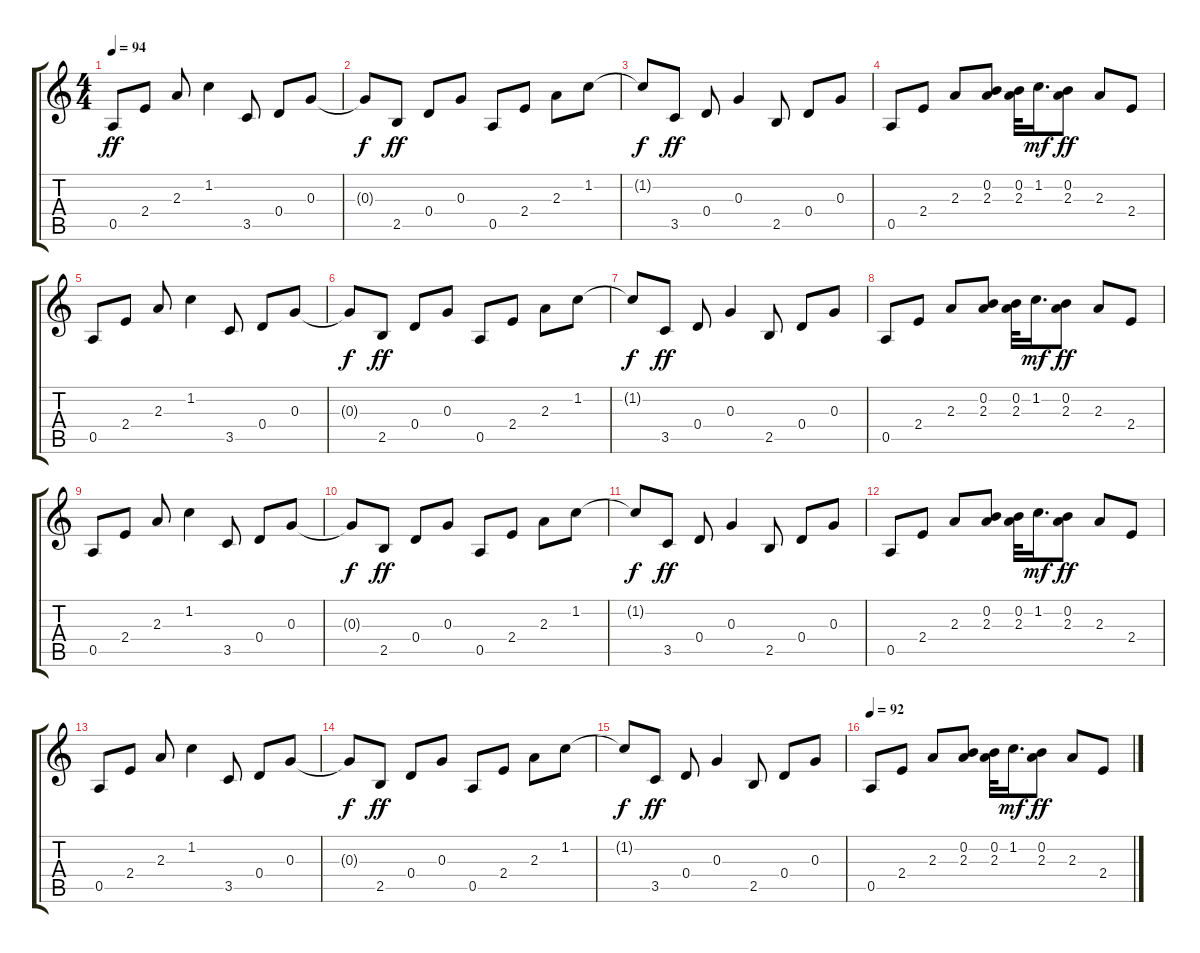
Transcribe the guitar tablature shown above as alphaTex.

\track "" {instrument electricguitarclean}
\staff {score tabs}
\tuning (E4 B3 G3 D3 A2 E2) {hide}
\ts (4 4)
\tempo 94
\clef g2
\ks c
0.5.8{dy ff} 2.4.8 2.3.8 1.2.4 3.5.8 0.4.8 0.3.8 |
0.3{t}.8{dy f} 2.5.8{dy ff} 0.4.8 0.3.8 0.5.8 2.4.8 2.3.8 1.2.8 |
1.2{t}.8{dy f} 3.5.8{dy ff} 0.4.8 0.3.4 2.5.8 0.4.8 0.3.8 |
0.5.8 2.4.8 2.3.8 (0.2 2.3).8 (0.2 2.3).32 1.2.16{d dy mf} (0.2 2.3).8{dy ff} 2.3.8 2.4.8 |
0.5.8 2.4.8 2.3.8 1.2.4 3.5.8 0.4.8 0.3.8 |
0.3{t}.8{dy f} 2.5.8{dy ff} 0.4.8 0.3.8 0.5.8 2.4.8 2.3.8 1.2.8 |
1.2{t}.8{dy f} 3.5.8{dy ff} 0.4.8 0.3.4 2.5.8 0.4.8 0.3.8 |
0.5.8 2.4.8 2.3.8 (0.2 2.3).8 (0.2 2.3).32 1.2.16{d dy mf} (0.2 2.3).8{dy ff} 2.3.8 2.4.8 |
0.5.8 2.4.8 2.3.8 1.2.4 3.5.8 0.4.8 0.3.8 |
0.3{t}.8{dy f} 2.5.8{dy ff} 0.4.8 0.3.8 0.5.8 2.4.8 2.3.8 1.2.8 |
1.2{t}.8{dy f} 3.5.8{dy ff} 0.4.8 0.3.4 2.5.8 0.4.8 0.3.8 |
0.5.8 2.4.8 2.3.8 (0.2 2.3).8 (0.2 2.3).32 1.2.16{d dy mf} (0.2 2.3).8{dy ff} 2.3.8 2.4.8 |
0.5.8 2.4.8 2.3.8 1.2.4 3.5.8 0.4.8 0.3.8 |
0.3{t}.8{dy f} 2.5.8{dy ff} 0.4.8 0.3.8 0.5.8 2.4.8 2.3.8 1.2.8 |
1.2{t}.8{dy f} 3.5.8{dy ff} 0.4.8 0.3.4 2.5.8 0.4.8 0.3.8 |
\tempo 92
0.5.8 2.4.8 2.3.8 (0.2 2.3).8 (0.2 2.3).32 1.2.16{d dy mf} (0.2 2.3).8{dy ff} 2.3.8 2.4.8
